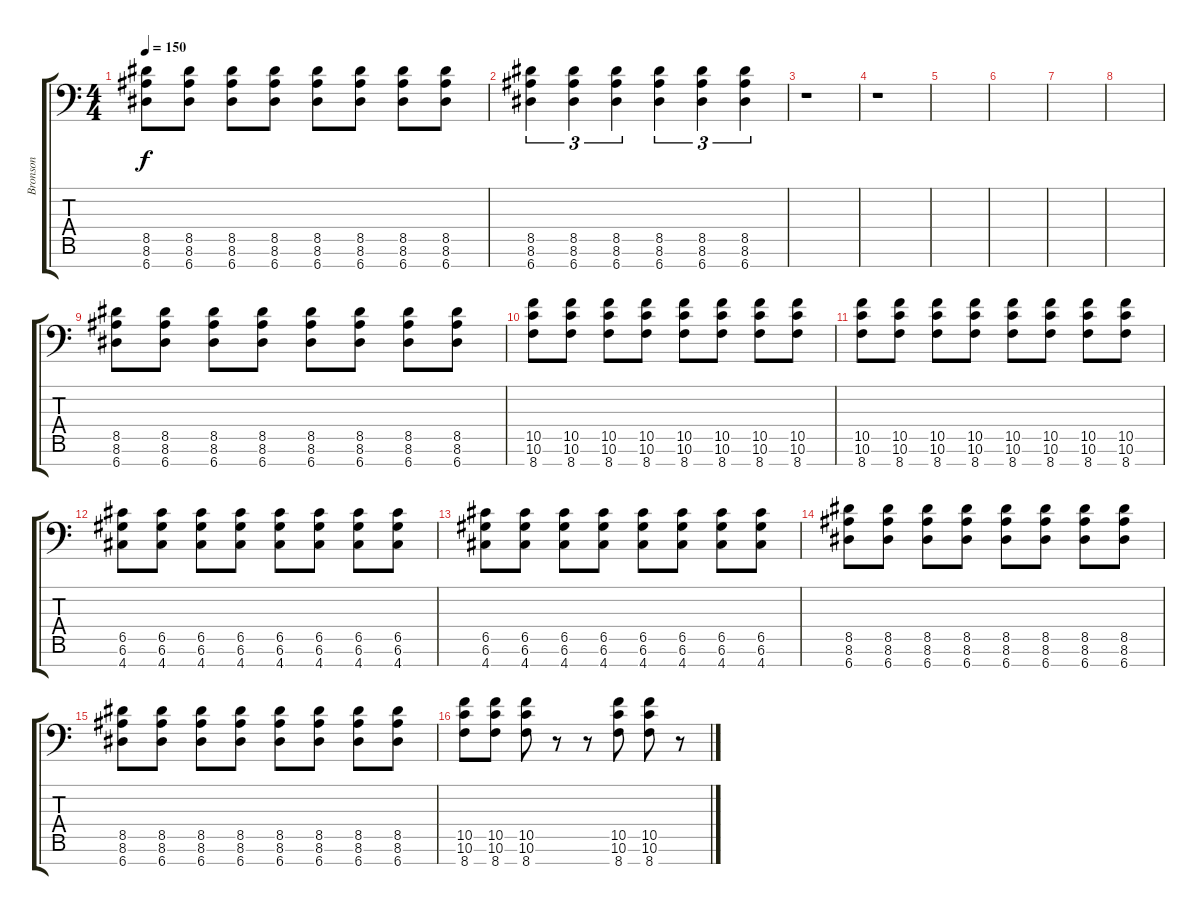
\track ("Bronson" "Bronson") {instrument distortionguitar}
\staff {score tabs}
\tuning (D4 A3 F3 C3 G2 D2 A1) {hide}
\ts (4 4)
\tempo 150
\clef f4
\ks c
(8.5 8.6 6.7).8{dy f} (8.5 8.6 6.7).8 (8.5 8.6 6.7).8 (8.5 8.6 6.7).8 (8.5 8.6 6.7).8 (8.5 8.6 6.7).8 (8.5 8.6 6.7).8 (8.5 8.6 6.7).8 |
(8.5 8.6 6.7).4{tu (3 2)} (8.5 8.6 6.7).4{tu (3 2)} (8.5 8.6 6.7).4{tu (3 2)} (8.5 8.6 6.7).4{tu (3 2)} (8.5 8.6 6.7).4{tu (3 2)} (8.5 8.6 6.7).4{tu (3 2)} |
r.1 |
r.1 |
|
|
|
|
(8.5 8.6 6.7).8 (8.5 8.6 6.7).8 (8.5 8.6 6.7).8 (8.5 8.6 6.7).8 (8.5 8.6 6.7).8 (8.5 8.6 6.7).8 (8.5 8.6 6.7).8 (8.5 8.6 6.7).8 |
(10.5 10.6 8.7).8 (10.5 10.6 8.7).8 (10.5 10.6 8.7).8 (10.5 10.6 8.7).8 (10.5 10.6 8.7).8 (10.5 10.6 8.7).8 (10.5 10.6 8.7).8 (10.5 10.6 8.7).8 |
(10.5 10.6 8.7).8 (10.5 10.6 8.7).8 (10.5 10.6 8.7).8 (10.5 10.6 8.7).8 (10.5 10.6 8.7).8 (10.5 10.6 8.7).8 (10.5 10.6 8.7).8 (10.5 10.6 8.7).8 |
(6.5 6.6 4.7).8 (6.5 6.6 4.7).8 (6.5 6.6 4.7).8 (6.5 6.6 4.7).8 (6.5 6.6 4.7).8 (6.5 6.6 4.7).8 (6.5 6.6 4.7).8 (6.5 6.6 4.7).8 |
(6.5 6.6 4.7).8 (6.5 6.6 4.7).8 (6.5 6.6 4.7).8 (6.5 6.6 4.7).8 (6.5 6.6 4.7).8 (6.5 6.6 4.7).8 (6.5 6.6 4.7).8 (6.5 6.6 4.7).8 |
(8.5 8.6 6.7).8 (8.5 8.6 6.7).8 (8.5 8.6 6.7).8 (8.5 8.6 6.7).8 (8.5 8.6 6.7).8 (8.5 8.6 6.7).8 (8.5 8.6 6.7).8 (8.5 8.6 6.7).8 |
(8.5 8.6 6.7).8 (8.5 8.6 6.7).8 (8.5 8.6 6.7).8 (8.5 8.6 6.7).8 (8.5 8.6 6.7).8 (8.5 8.6 6.7).8 (8.5 8.6 6.7).8 (8.5 8.6 6.7).8 |
(10.5 10.6 8.7).8 (10.5 10.6 8.7).8 (10.5 10.6 8.7).8 r.8 r.8 (10.5 10.6 8.7).8 (10.5 10.6 8.7).8 r.8
